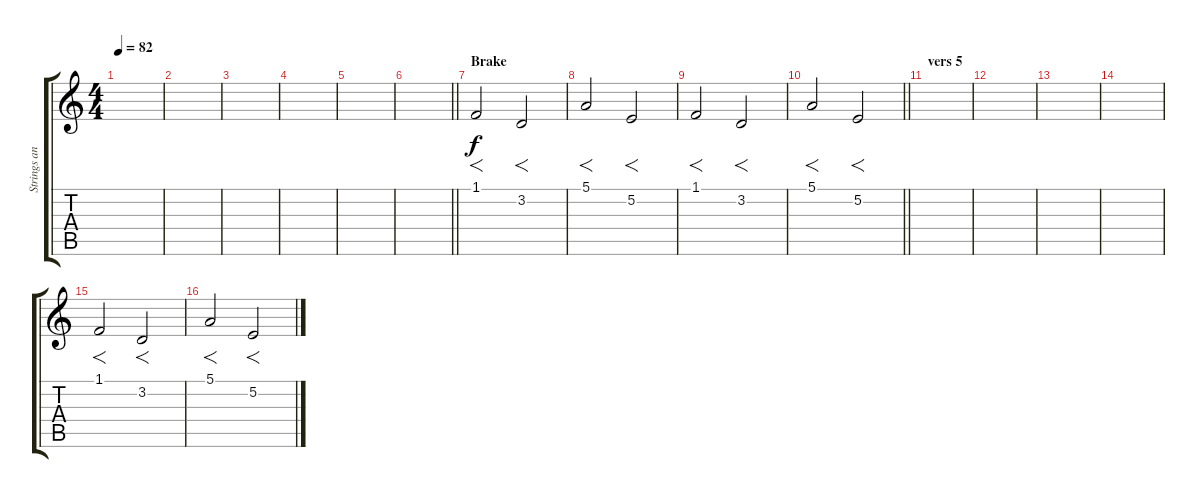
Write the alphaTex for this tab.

\track ("Strings and backing vocals" "Strings an") {instrument stringensemble1}
\staff {score tabs}
\tuning (E4 B3 G3 D3 A2 E2) {hide}
\ts (4 4)
\tempo 82
\clef g2
\ks c
|
|
|
|
|
\barLineRight lightlight
|
\section ("" "Brake")
1.1.2{f balance 16 instrument lead2sawtooth} 3.2.2{f balance 0 instrument stringensemble1} |
5.1.2{f balance 16} 5.2.2{f balance 0} |
1.1.2{f balance 16 instrument lead2sawtooth} 3.2.2{f balance 0 instrument stringensemble1} |
\barLineRight lightlight
5.1.2{f balance 16} 5.2.2{f balance 0} |
\section ("" "vers 5")
|
|
|
|
1.1.2{f} 3.2.2{f} |
5.1.2{f} 5.2.2{f}
